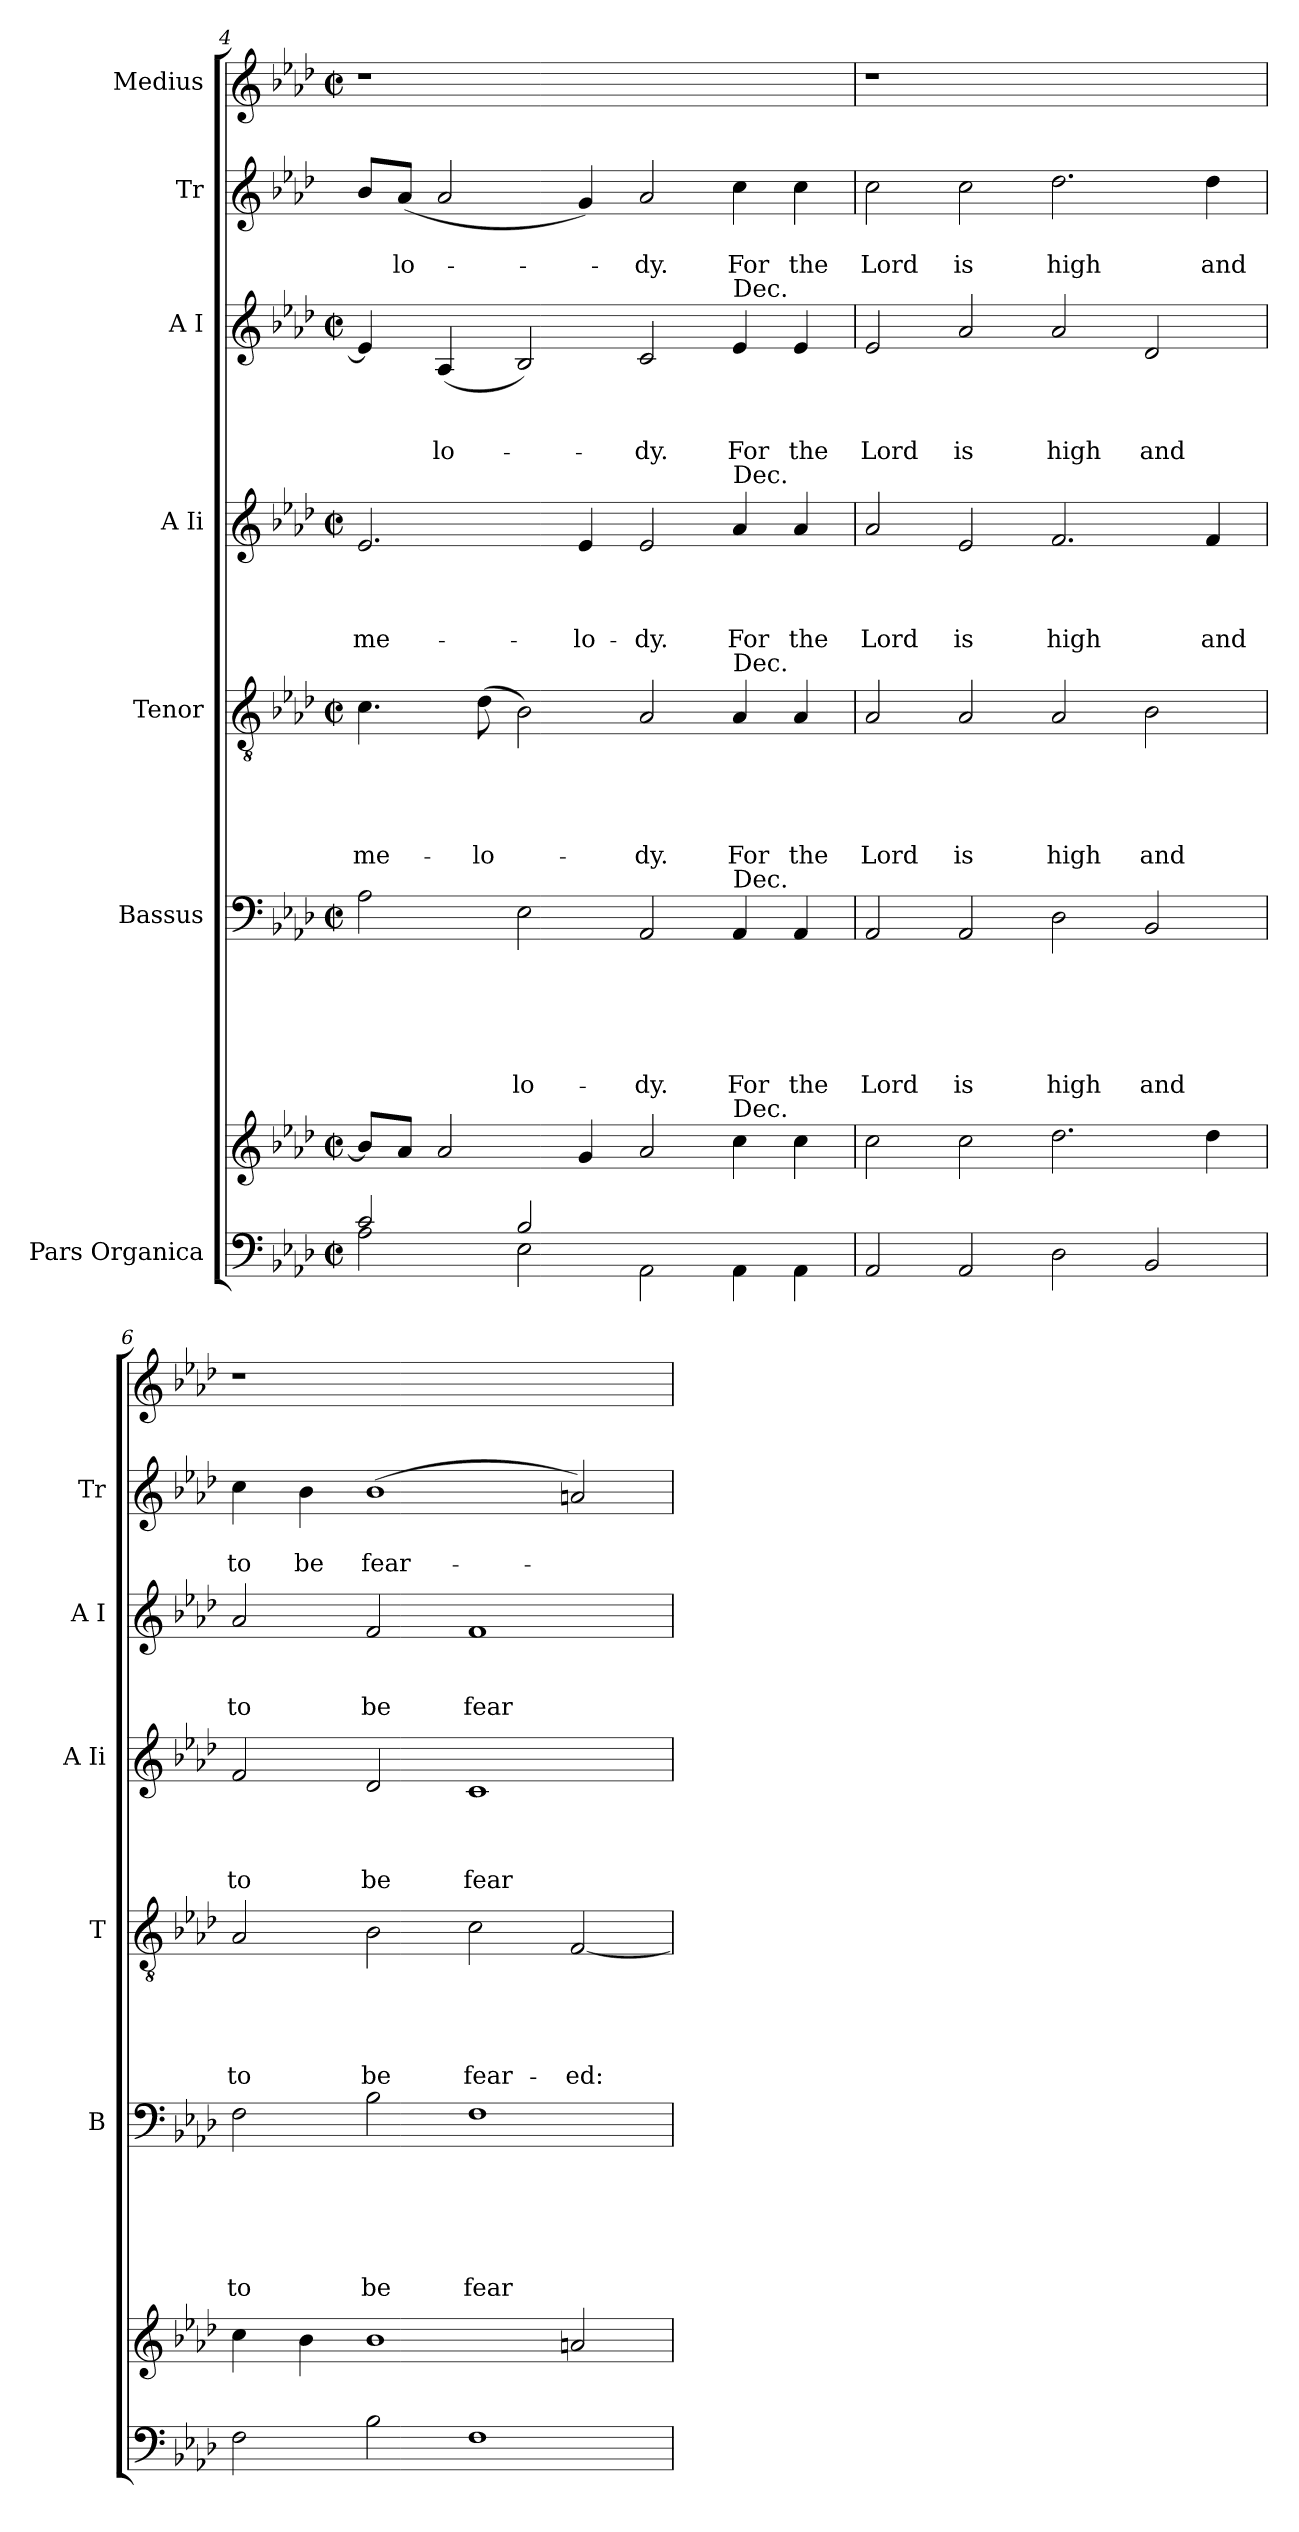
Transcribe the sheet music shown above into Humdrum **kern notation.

**kern	**kern	**kern	**text	**text	**text	**text	**text	**text	**kern	**text	**text	**text	**text	**text	**kern	**text	**text	**text	**text	**kern	**text	**text	**text	**kern	**text	**text	**kern
*part7	*part7	*part6	*part6	*part6	*part6	*part6	*part6	*part6	*part5	*part5	*part5	*part5	*part5	*part5	*part4	*part4	*part4	*part4	*part4	*part3	*part3	*part3	*part3	*part2	*part2	*part2	*part1
*staff8	*staff7	*staff6	*staff6	*staff6	*staff6	*staff6	*staff6	*staff6	*staff5	*staff5	*staff5	*staff5	*staff5	*staff5	*staff4	*staff4	*staff4	*staff4	*staff4	*staff3	*staff3	*staff3	*staff3	*staff2	*staff2	*staff2	*staff1
*I"Pars Organica	*	*I"Bassus	*	*	*	*	*	*	*I"Tenor	*	*	*	*	*	*I"A Ii	*	*	*	*	*I"A I	*	*	*	*I"Tr	*	*	*I"Medius
*	*	*I'B	*	*	*	*	*	*	*I'T	*	*	*	*	*	*I'A Ii	*	*	*	*	*I'A I	*	*	*	*I'Tr	*	*	*
!!LO:PB:g=z
*clefF4	*clefG2	*clefF4	*	*	*	*	*	*	*clefGv2	*	*	*	*	*	*clefG2	*	*	*	*	*clefG2	*	*	*	*clefG2	*	*	*clefG2
*k[b-e-a-d-]	*k[b-e-a-d-]	*k[b-e-a-d-]	*	*	*	*	*	*	*k[b-e-a-d-]	*	*	*	*	*	*k[b-e-a-d-]	*	*	*	*	*k[b-e-a-d-]	*	*	*	*k[b-e-a-d-]	*	*	*k[b-e-a-d-]
*A-:	*A-:	*A-:	*	*	*	*	*	*	*A-:	*	*	*	*	*	*A-:	*	*	*	*	*A-:	*	*	*	*A-:	*	*	*A-:
*M2/2	*M2/2	*M2/2	*	*	*	*	*	*	*M2/2	*	*	*	*	*	*M2/2	*	*	*	*	*M2/2	*	*	*	*	*	*	*M2/2
*met(c|)	*met(c|)	*met(c|)	*	*	*	*	*	*	*met(c|)	*	*	*	*	*	*met(c|)	*	*	*	*	*met(c|)	*	*	*	*	*	*	*met(c|)
=4	=4	=4	=4	=4	=4	=4	=4	=4	=4	=4	=4	=4	=4	=4	=4	=4	=4	=4	=4	=4	=4	=4	=4	=4	=4	=4	=4
*^	*	*	*	*	*	*	*	*	*	*	*	*	*	*	*	*	*	*	*	*	*	*	*	*	*	*	*
!	!	!	!	!	!	!	!	!	!	!	!	!	!	!	!LO:LY:b	!	!	!	!	!LO:LY:b	!	!	!	!	!	!	!	!
2c/	2A-\	8b-/L]	2A-\	.	.	.	.	.	.	4.c\	.	.	.	.	me-	2.e-/	.	.	.	me-	4e-/]	.	.	.	8b-/L	.	.	1r
!	!	!	!	!	!	!	!	!	!	!	!	!	!	!	!	!	!	!	!	!	!	!	!	!	!	!	!LO:LY:b	!
.	.	8a-/J	.	.	.	.	.	.	.	.	.	.	.	.	.	.	.	.	.	.	.	.	.	.	(<8a-/J	.	lo-	.
!	!	!	!	!	!	!	!	!	!	!	!	!	!	!	!	!	!	!	!	!	!	!	!	!LO:LY:b	!	!	!	!
.	.	2a-/	.	.	.	.	.	.	.	.	.	.	.	.	.	.	.	.	.	.	(<4A-/	.	.	-lo-	2a-/	.	.	.
!	!	!	!	!	!	!	!	!	!	!	!	!	!	!	!LO:LY:b	!	!	!	!	!	!	!	!	!	!	!	!	!
.	.	.	.	.	.	.	.	.	.	(>8d-\	.	.	.	.	-lo-	.	.	.	.	.	.	.	.	.	.	.	.	.
!	!	!	!	!	!	!	!	!	!LO:LY:b	!	!	!	!	!	!	!	!	!	!	!	!	!	!	!	!	!	!	!
2B-/	2E-\	.	2E-\	.	.	.	.	.	-lo-	2B-\)	.	.	.	.	.	.	.	.	.	.	2B-/)	.	.	.	.	.	.	.
!	!	!	!	!	!	!	!	!	!	!	!	!	!	!	!	!	!	!	!	!LO:LY:b	!	!	!	!	!	!	!	!
.	.	4g/	.	.	.	.	.	.	.	.	.	.	.	.	.	4e-/	.	.	.	-lo-	.	.	.	.	4g/)	.	.	.
!	!	!	!	!	!	!	!	!	!LO:LY:b	!	!	!	!	!	!LO:LY:b	!	!	!	!	!LO:LY:b	!	!	!	!LO:LY:b	!	!	!LO:LY:b	!
1ryy	2AA-\	2a-/	2AA-/	.	.	.	.	.	-dy.	2A-/	.	.	.	.	-dy.	2e-/	.	.	.	-dy.	2c/	.	.	-dy.	2a-/	.	-dy.	1ryy
!	!	!	!	!	!	!	!	!	!	!	!	!	!	!	!	!	!	!	!	!	!LO:TX:a:t=Dec.	!	!	!	!	!	!	!
!	!	!	!	!	!	!	!	!	!	!	!	!	!	!	!	!LO:TX:a:t=Dec.	!	!	!	!	!	!	!	!	!	!	!	!
!	!	!	!	!	!	!	!	!	!	!LO:TX:a:t=Dec.	!	!	!	!	!	!	!	!	!	!	!	!	!	!	!	!	!	!
!	!	!	!LO:TX:a:t=Dec.	!	!	!	!	!	!	!	!	!	!	!	!	!	!	!	!	!	!	!	!	!	!	!	!	!
!	!	!LO:TX:a:t=Dec.	!	!	!	!	!	!	!	!	!	!	!	!	!	!	!	!	!	!	!	!	!	!	!	!	!	!
!	!	!	!	!	!	!	!	!	!LO:LY:b	!	!	!	!	!	!LO:LY:b	!	!	!	!	!LO:LY:b	!	!	!	!LO:LY:b	!	!	!LO:LY:b	!
.	4AA-\	4cc\	4AA-/	.	.	.	.	.	For	4A-/	.	.	.	.	For	4a-/	.	.	.	For	4e-/	.	.	For	4cc\	.	For	.
!	!	!	!	!	!	!	!	!	!LO:LY:b	!	!	!	!	!	!LO:LY:b	!	!	!	!	!LO:LY:b	!	!	!	!LO:LY:b	!	!	!LO:LY:b	!
.	4AA-\	4cc\	4AA-/	.	.	.	.	.	the	4A-/	.	.	.	.	the	4a-/	.	.	.	the	4e-/	.	.	the	4cc\	.	the	.
=5	=5	=5	=5	=5	=5	=5	=5	=5	=5	=5	=5	=5	=5	=5	=5	=5	=5	=5	=5	=5	=5	=5	=5	=5	=5	=5	=5	=5
!	!	!	!	!	!	!	!	!	!LO:LY:b	!	!	!	!	!	!LO:LY:b	!	!	!	!	!LO:LY:b	!	!	!	!LO:LY:b	!	!	!LO:LY:b	!
*v	*v	*	*	*	*	*	*	*	*	*	*	*	*	*	*	*	*	*	*	*	*	*	*	*	*	*	*	*
2AA-/	2cc\	2AA-/	.	.	.	.	.	Lord	2A-/	.	.	.	.	Lord	2a-/	.	.	.	Lord	2e-/	.	.	Lord	2cc\	.	Lord	1r
!	!	!	!	!	!	!	!	!LO:LY:b	!	!	!	!	!	!LO:LY:b	!	!	!	!	!LO:LY:b	!	!	!	!LO:LY:b	!	!	!LO:LY:b	!
2AA-/	2cc\	2AA-/	.	.	.	.	.	is	2A-/	.	.	.	.	is	2e-/	.	.	.	is	2a-/	.	.	is	2cc\	.	is	.
!	!	!	!	!	!	!	!	!LO:LY:b	!	!	!	!	!	!LO:LY:b	!	!	!	!	!LO:LY:b	!	!	!	!LO:LY:b	!	!	!LO:LY:b	!
2D-\	2.dd-\	2D-\	.	.	.	.	.	high	2A-/	.	.	.	.	high	2.f/	.	.	.	high	2a-/	.	.	high	2.dd-\	.	high	1ryy
!	!	!	!	!	!	!	!	!LO:LY:b	!	!	!	!	!	!LO:LY:b	!	!	!	!	!	!	!	!	!LO:LY:b	!	!	!	!
2BB-/	.	2BB-/	.	.	.	.	.	and	2B-\	.	.	.	.	and	.	.	.	.	.	2d-/	.	.	and	.	.	.	.
!	!	!	!	!	!	!	!	!	!	!	!	!	!	!	!	!	!	!	!LO:LY:b	!	!	!	!	!	!	!LO:LY:b	!
.	4dd-\	.	.	.	.	.	.	.	.	.	.	.	.	.	4f/	.	.	.	and	.	.	.	.	4dd-\	.	and	.
=6	=6	=6	=6	=6	=6	=6	=6	=6	=6	=6	=6	=6	=6	=6	=6	=6	=6	=6	=6	=6	=6	=6	=6	=6	=6	=6	=6
!	!	!	!	!	!	!	!	!LO:LY:b	!	!	!	!	!	!LO:LY:b	!	!	!	!	!LO:LY:b	!	!	!	!LO:LY:b	!	!	!LO:LY:b	!
2F\	4cc\	2F\	.	.	.	.	.	to	2A-/	.	.	.	.	to	2f/	.	.	.	to	2a-/	.	.	to	4cc\	.	to	1r
!	!	!	!	!	!	!	!	!	!	!	!	!	!	!	!	!	!	!	!	!	!	!	!	!	!	!LO:LY:b	!
.	4b-\	.	.	.	.	.	.	.	.	.	.	.	.	.	.	.	.	.	.	.	.	.	.	4b-\	.	be	.
!	!	!	!	!	!	!	!	!LO:LY:b	!	!	!	!	!	!LO:LY:b	!	!	!	!	!LO:LY:b	!	!	!	!LO:LY:b	!	!	!LO:LY:b	!
2B-\	1b-	2B-\	.	.	.	.	.	be	2B-\	.	.	.	.	be	2d-/	.	.	.	be	2f/	.	.	be	(>1b-	.	fear-	.
!	!	!	!	!	!	!	!	!LO:LY:b	!	!	!	!	!	!LO:LY:b	!	!	!	!	!LO:LY:b	!	!	!	!LO:LY:b	!	!	!	!
1F	.	1F	.	.	.	.	.	fear-	2c\	.	.	.	.	fear-	1c	.	.	.	fear-	1f	.	.	fear-	.	.	.	1ryy
!	!	!	!	!	!	!	!	!	!	!	!	!	!	!LO:LY:b	!	!	!	!	!	!	!	!	!	!	!	!	!
.	2an/	.	.	.	.	.	.	.	[<2F/	.	.	.	.	-ed:	.	.	.	.	.	.	.	.	.	2an/)	.	.	.
=	=	=	=	=	=	=	=	=	=	=	=	=	=	=	=	=	=	=	=	=	=	=	=	=	=	=	=
*-	*-	*-	*-	*-	*-	*-	*-	*-	*-	*-	*-	*-	*-	*-	*-	*-	*-	*-	*-	*-	*-	*-	*-	*-	*-	*-	*-
